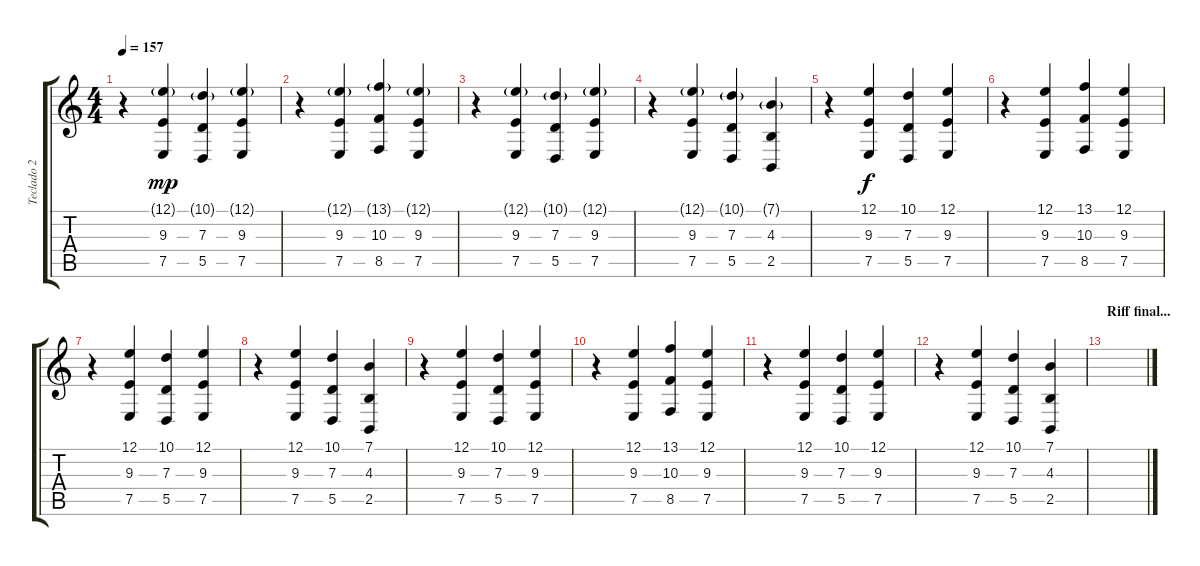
\track ("Teclado 2 + Coros" "Teclado 2 ") {instrument synthvoice}
\staff {score tabs}
\tuning (E4 B3 G3 D3 A2 E2) {hide}
\ts (4 4)
\tempo 157
\clef g2
\ks c
r.4{dy mp} (12.1{g} 9.3 7.5).4 (10.1{g} 7.3 5.5).4 (12.1{g} 9.3 7.5).4 |
r.4 (12.1{g} 9.3 7.5).4 (13.1{g} 10.3 8.5).4 (12.1{g} 9.3 7.5).4 |
r.4 (12.1{g} 9.3 7.5).4 (10.1{g} 7.3 5.5).4 (12.1{g} 9.3 7.5).4 |
r.4 (12.1{g} 9.3 7.5).4 (10.1{g} 7.3 5.5).4 (7.1{g} 4.3 2.5).4 |
r.4 (12.1 9.3 7.5).4{dy f} (10.1 7.3 5.5).4 (12.1 9.3 7.5).4 |
r.4 (12.1 9.3 7.5).4 (13.1 10.3 8.5).4 (12.1 9.3 7.5).4 |
r.4 (12.1 9.3 7.5).4 (10.1 7.3 5.5).4 (12.1 9.3 7.5).4 |
r.4 (12.1 9.3 7.5).4 (10.1 7.3 5.5).4 (7.1 4.3 2.5).4 |
r.4 (12.1 9.3 7.5).4 (10.1 7.3 5.5).4 (12.1 9.3 7.5).4 |
r.4 (12.1 9.3 7.5).4 (13.1 10.3 8.5).4 (12.1 9.3 7.5).4 |
r.4 (12.1 9.3 7.5).4 (10.1 7.3 5.5).4 (12.1 9.3 7.5).4 |
r.4 (12.1 9.3 7.5).4 (10.1 7.3 5.5).4 (7.1 4.3 2.5).4 |
\section ("" "Riff final...")
